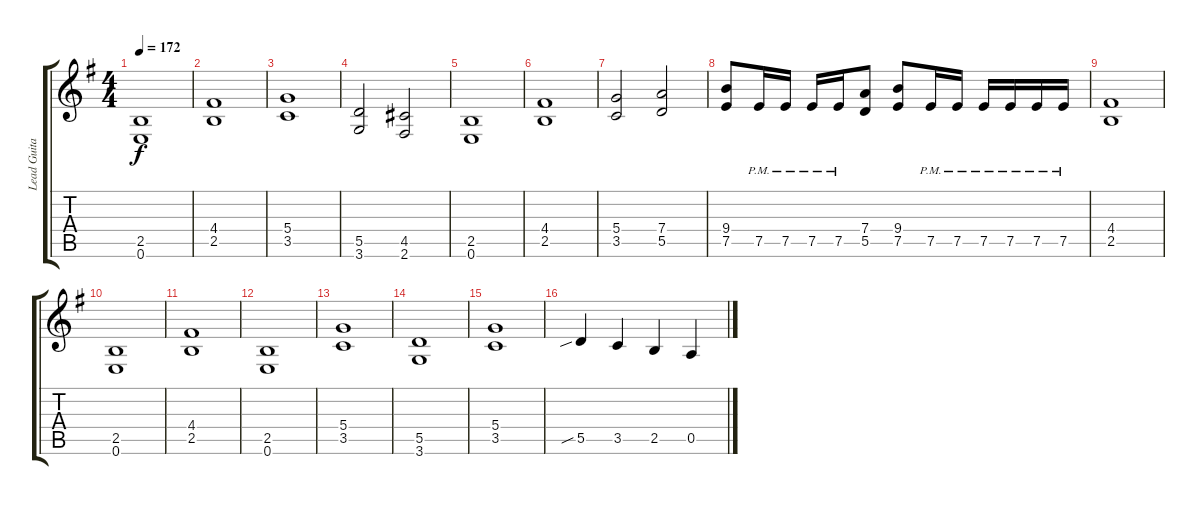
\track ("Lead Guitar I" "Lead Guita") {instrument overdrivenguitar}
\staff {score tabs}
\tuning (E4 B3 G3 D3 A2 E2) {hide}
\ts (4 4)
\tempo 172
\clef g2
\ks eminor
(2.5 0.6).1{dy f} |
(4.4 2.5).1 |
(5.4 3.5).1 |
(5.5 3.6).2 (4.5 2.6).2 |
(2.5 0.6).1 |
(4.4 2.5).1 |
(5.4 3.5).2 (7.4 5.5).2 |
(9.4 7.5).8 7.5{pm}.16 7.5{pm}.16 7.5{pm}.16 7.5{pm}.16 (7.4 5.5).8 (9.4 7.5).8 7.5{pm}.16 7.5{pm}.16 7.5{pm}.16 7.5{pm}.16 7.5{pm}.16 7.5{pm}.16 |
(4.4 2.5).1 |
(2.5 0.6).1 |
(4.4 2.5).1 |
(2.5 0.6).1 |
(5.4 3.5).1 |
(5.5 3.6).1 |
(5.4 3.5).1 |
5.5{sib}.4 3.5.4 2.5.4 0.5.4
